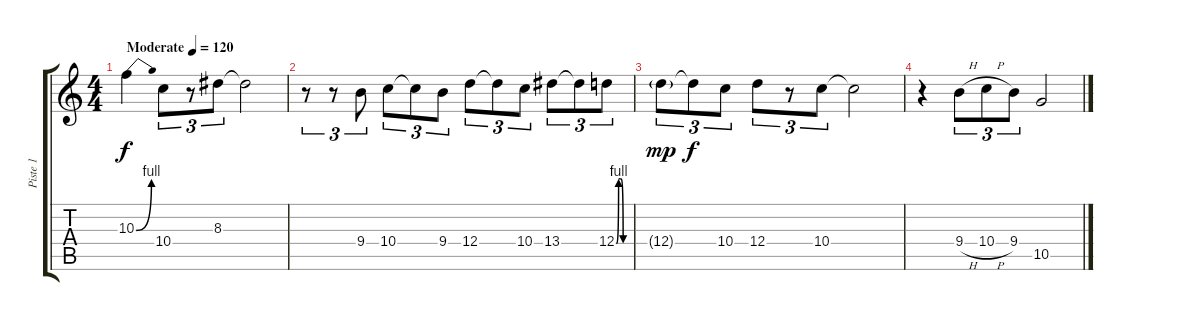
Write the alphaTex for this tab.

\track ("Piste 1" "Piste 1") {instrument acousticguitarsteel}
\staff {score tabs}
\tuning (E4 B3 G3 D3 A2 E2) {hide}
\ts (4 4)
\tempo (120 "Moderate")
\clef g2
\ks c
10.3{be (bend 0 0 60 4)}.4{dy f instrument acousticguitarsteel} 10.4.8{tu (3 2)} r.8{tu (3 2)} 8.3.8{tu (3 2)} 8.3{t}.2 |
r.8{tu (3 2)} r.8{tu (3 2)} 9.4.8{tu (3 2)} 10.4.8{tu (3 2)} 10.4{t}.8{tu (3 2)} 9.4.8{tu (3 2)} 12.4.8{tu (3 2)} 12.4{t}.8{tu (3 2)} 10.4.8{tu (3 2)} 13.4.8{tu (3 2)} 13.4{t}.8{tu (3 2)} 12.4{be (custom 0 0 10 4 20 4 30 0 60 0)}.8{tu (3 2)} |
12.4{g}.8{tu (3 2) dy mp} 12.4{t}.8{tu (3 2) dy f} 10.4.8{tu (3 2)} 12.4.8{tu (3 2)} r.8{tu (3 2)} 10.4.8{tu (3 2)} 10.4{t}.2 |
r.4 9.4{h}.8{tu (3 2)} 10.4{h}.8{tu (3 2)} 9.4.8{tu (3 2)} 10.5.2
